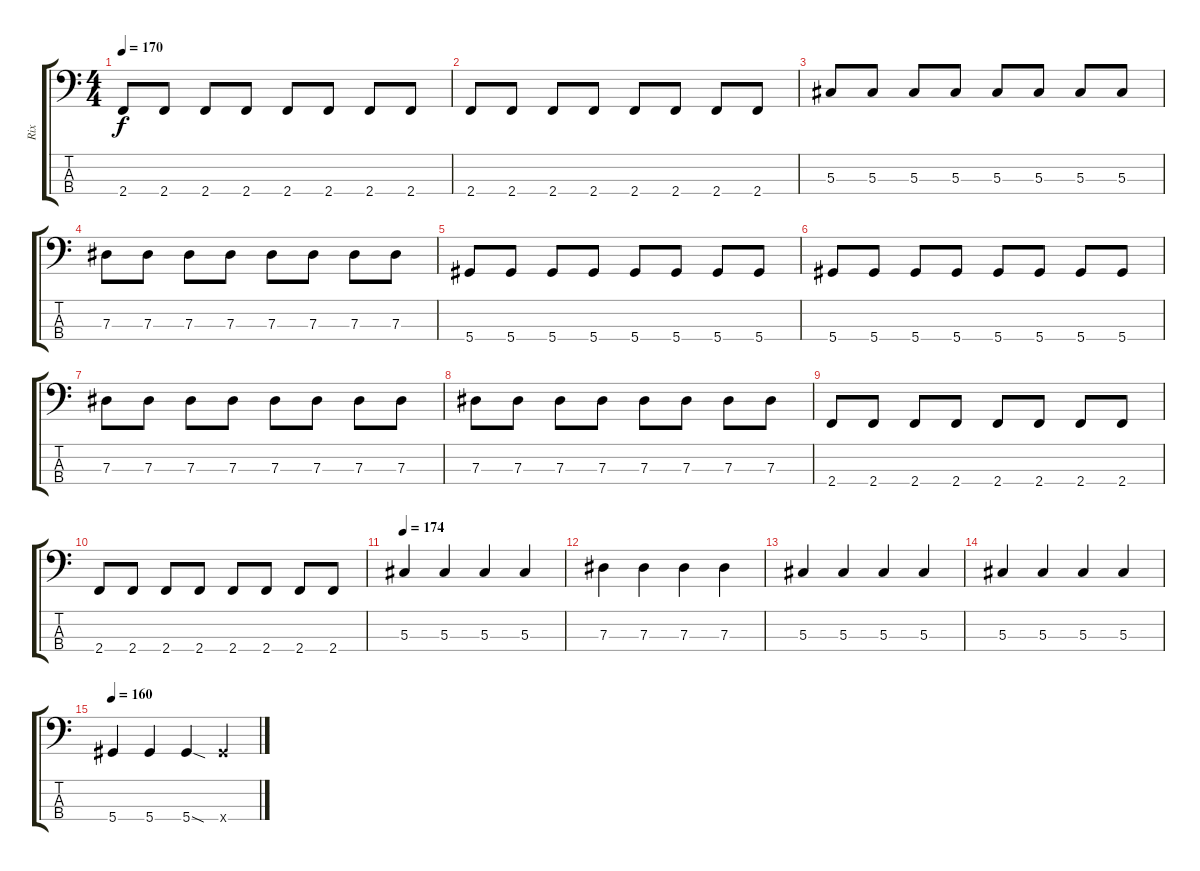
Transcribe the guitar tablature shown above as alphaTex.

\track ("Rix" "Rix") {instrument electricbasspick}
\staff {score tabs}
\tuning (Gb2 Db2 Ab1 Eb1) {hide}
\ts (4 4)
\tempo 170
\clef f4
\ks c
2.4.8{dy f} 2.4.8 2.4.8 2.4.8 2.4.8 2.4.8 2.4.8 2.4.8 |
2.4.8 2.4.8 2.4.8 2.4.8 2.4.8 2.4.8 2.4.8 2.4.8 |
5.3.8 5.3.8 5.3.8 5.3.8 5.3.8 5.3.8 5.3.8 5.3.8 |
7.3.8 7.3.8 7.3.8 7.3.8 7.3.8 7.3.8 7.3.8 7.3.8 |
5.4.8 5.4.8 5.4.8 5.4.8 5.4.8 5.4.8 5.4.8 5.4.8 |
5.4.8 5.4.8 5.4.8 5.4.8 5.4.8 5.4.8 5.4.8 5.4.8 |
7.3.8 7.3.8 7.3.8 7.3.8 7.3.8 7.3.8 7.3.8 7.3.8 |
7.3.8 7.3.8 7.3.8 7.3.8 7.3.8 7.3.8 7.3.8 7.3.8 |
2.4.8 2.4.8 2.4.8 2.4.8 2.4.8 2.4.8 2.4.8 2.4.8 |
2.4.8 2.4.8 2.4.8 2.4.8 2.4.8 2.4.8 2.4.8 2.4.8 |
\tempo 174
5.3.4 5.3.4 5.3.4 5.3.4 |
7.3.4 7.3.4 7.3.4 7.3.4 |
5.3.4 5.3.4 5.3.4 5.3.4 |
5.3.4 5.3.4 5.3.4 5.3.4 |
\tempo 160
5.4.4 5.4.4 5.4{sod}.4 5.4{x}.4
